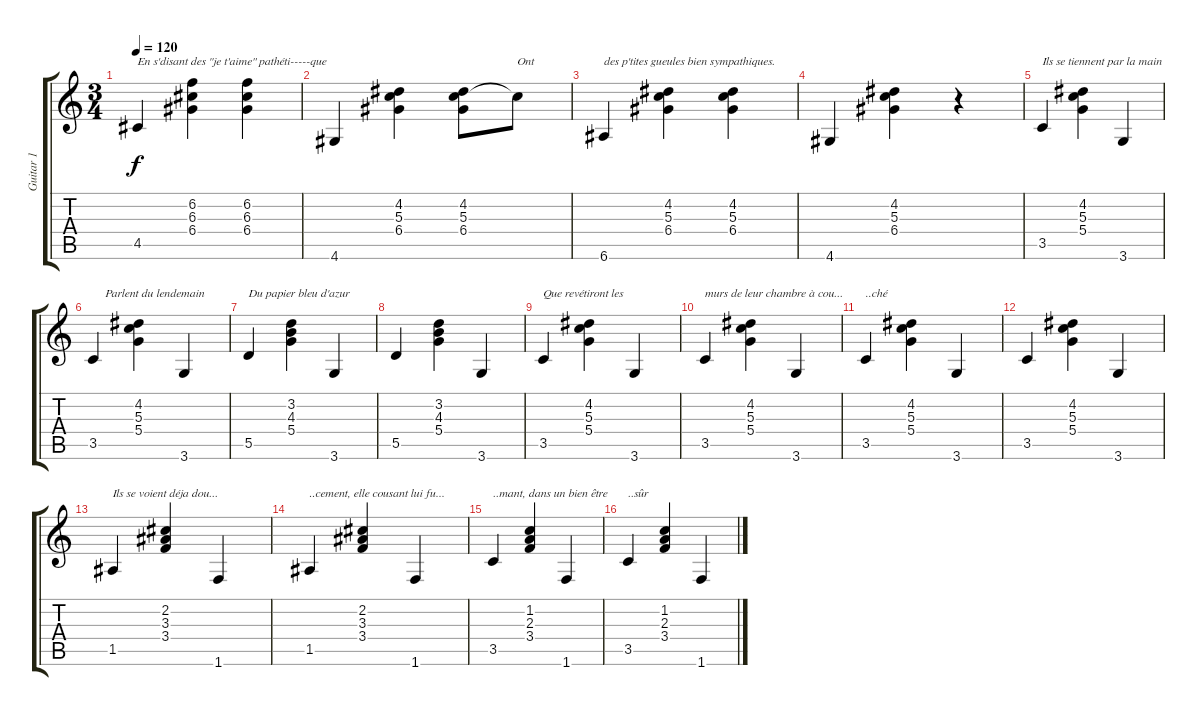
\track ("Guitar 1" "Guitar 1") {instrument acousticguitarnylon}
\staff {score tabs}
\tuning (E4 B3 G3 D3 A2 E2) {hide}
\ts (3 4)
\tempo 120
\clef g2
\ks c
4.5.4{txt "En s'disant des \"je t'aime\" pathéti-----que" dy f} (6.2 6.3 6.4).4 (6.2 6.3 6.4).4 |
4.6.4 (4.2 5.3 6.4).4 (4.2 5.3 6.4).8 5.3{t}.8{txt "Ont "} |
6.6.4{txt "des p'tites gueules bien sympathiques."} (4.2 5.3 6.4).4 (4.2 5.3 6.4).4 |
4.6.4 (4.2 5.3 6.4).4 r.4 |
3.5.4{txt "Ils se tiennent par la main"} (4.2 5.3 5.4).4 3.6.4 |
3.5.4{txt "    Parlent du lendemain"} (4.2 5.3 5.4).4 3.6.4 |
5.5.4{txt "Du papier bleu d'azur"} (3.2 4.3 5.4).4 3.6.4 |
5.5.4 (3.2 4.3 5.4).4 3.6.4 |
3.5.4{txt "Que revétiront les"} (4.2 5.3 5.4).4 3.6.4 |
3.5.4{txt "murs de leur chambre à cou..."} (4.2 5.3 5.4).4 3.6.4 |
3.5.4{txt "..ché"} (4.2 5.3 5.4).4 3.6.4 |
3.5.4 (4.2 5.3 5.4).4 3.6.4 |
1.5.4{txt "Ils se voient déja dou..."} (2.2 3.3 3.4).4 1.6.4 |
1.5.4{txt "..cement, elle cousant lui fu..."} (2.2 3.3 3.4).4 1.6.4 |
3.5.4{txt "..mant, dans un bien être "} (1.2 2.3 3.4).4 1.6.4 |
3.5.4{txt "..sûr"} (1.2 2.3 3.4).4 1.6.4
